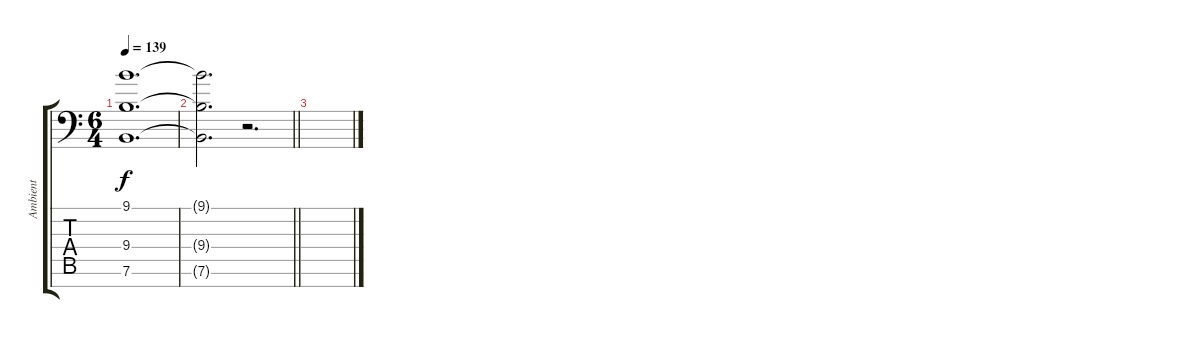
\track ("Ambient" "Ambient") {instrument pad8sweep}
\staff {score tabs}
\tuning (D4 A3 E3 D3 A2 E2 A1) {hide}
\ts (6 4)
\tempo 139
\clef f4
\ks c
(9.1{t} 9.4{t} 7.6{t}).1{d dy f} |
\barLineRight lightlight
(9.1{t} 9.4{t} 7.6{t}).2{d} r.2{d} |
\section ("" "")
